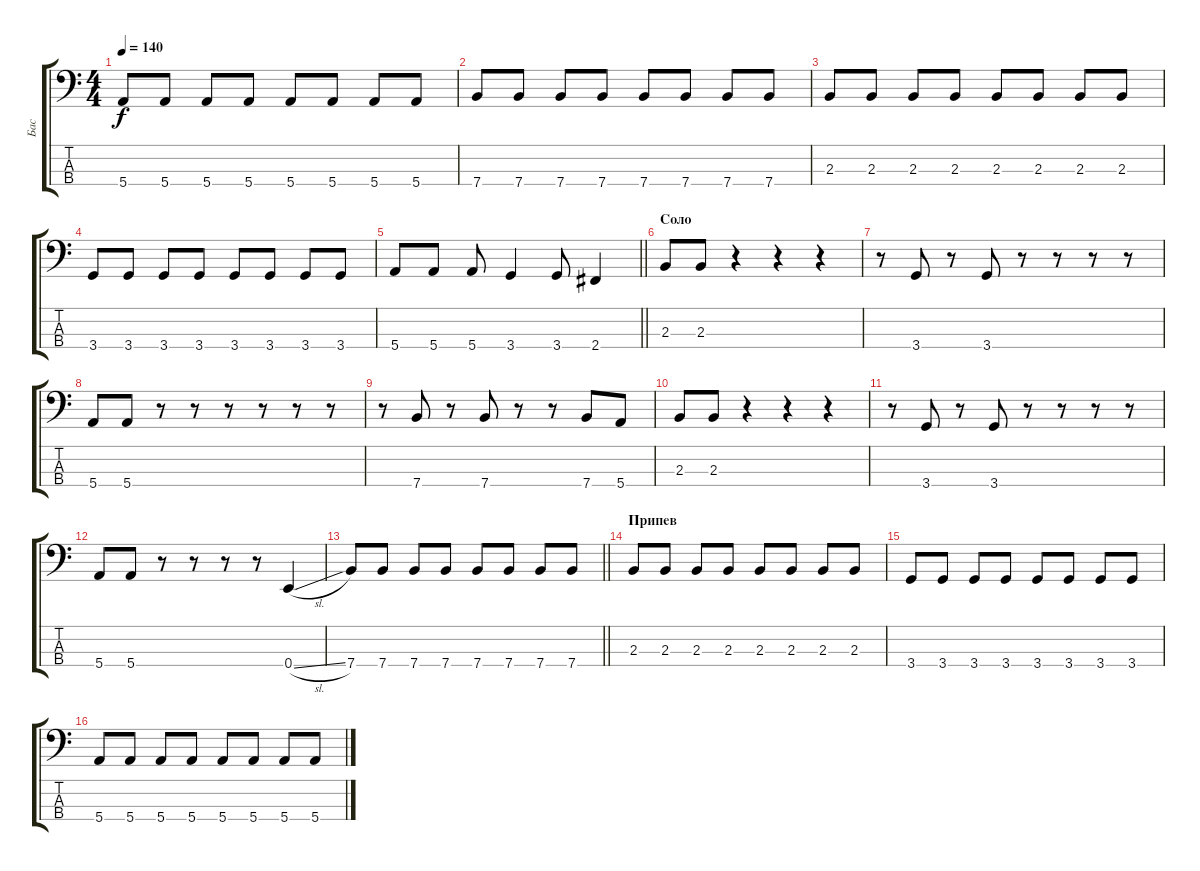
\track ("Бас" "Бас") {instrument electricbassfinger}
\staff {score tabs}
\tuning (G2 D2 A1 E1) {hide}
\ts (4 4)
\tempo 140
\clef f4
\ks c
5.4.8{dy f} 5.4.8 5.4.8 5.4.8 5.4.8 5.4.8 5.4.8 5.4.8 |
7.4.8 7.4.8 7.4.8 7.4.8 7.4.8 7.4.8 7.4.8 7.4.8 |
2.3.8 2.3.8 2.3.8 2.3.8 2.3.8 2.3.8 2.3.8 2.3.8 |
3.4.8 3.4.8 3.4.8 3.4.8 3.4.8 3.4.8 3.4.8 3.4.8 |
\barLineRight lightlight
5.4.8 5.4.8 5.4.8 3.4.4 3.4.8 2.4.4 |
\section ("" "Соло")
2.3.8 2.3.8 r.4 r.4 r.4 |
r.8 3.4.8 r.8 3.4.8 r.8 r.8 r.8 r.8 |
5.4.8 5.4.8 r.8 r.8 r.8 r.8 r.8 r.8 |
r.8 7.4.8 r.8 7.4.8 r.8 r.8 7.4.8 5.4.8 |
2.3.8 2.3.8 r.4 r.4 r.4 |
r.8 3.4.8 r.8 3.4.8 r.8 r.8 r.8 r.8 |
5.4.8 5.4.8 r.8 r.8 r.8 r.8 0.4{sl}.4 |
\barLineRight lightlight
7.4.8 7.4.8 7.4.8 7.4.8 7.4.8 7.4.8 7.4.8 7.4.8 |
\section ("" "Припев")
2.3.8 2.3.8 2.3.8 2.3.8 2.3.8 2.3.8 2.3.8 2.3.8 |
3.4.8 3.4.8 3.4.8 3.4.8 3.4.8 3.4.8 3.4.8 3.4.8 |
5.4.8 5.4.8 5.4.8 5.4.8 5.4.8 5.4.8 5.4.8 5.4.8
